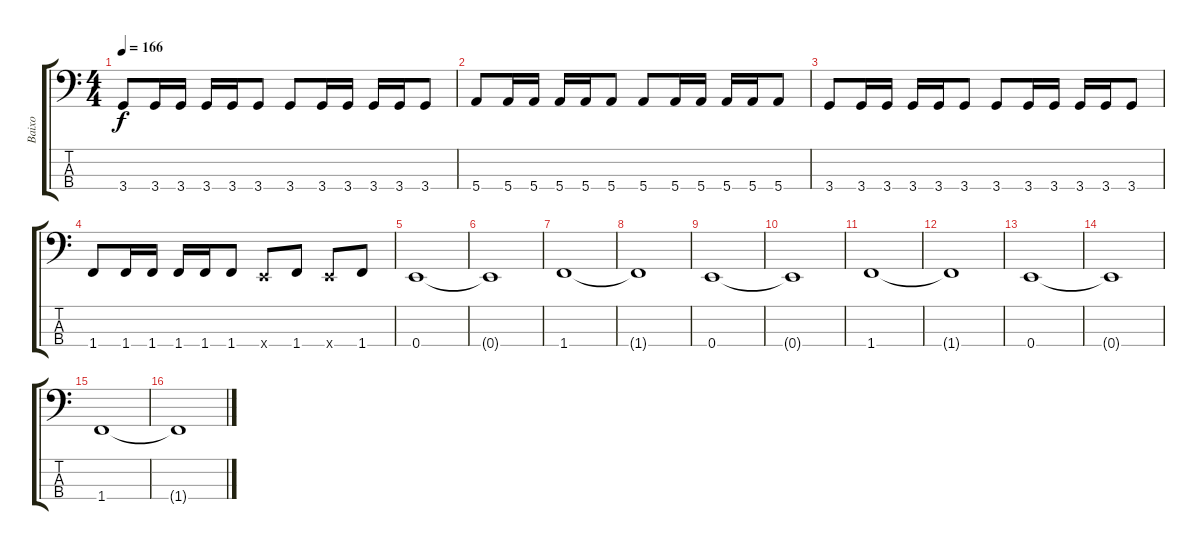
\track ("Baixo" "Baixo") {instrument electricbasspick}
\staff {score tabs}
\tuning (G2 D2 A1 E1) {hide}
\ts (4 4)
\tempo 166
\clef f4
\ks c
3.4.8{dy f} 3.4.16 3.4.16 3.4.16 3.4.16 3.4.8 3.4.8 3.4.16 3.4.16 3.4.16 3.4.16 3.4.8 |
5.4.8 5.4.16 5.4.16 5.4.16 5.4.16 5.4.8 5.4.8 5.4.16 5.4.16 5.4.16 5.4.16 5.4.8 |
3.4.8 3.4.16 3.4.16 3.4.16 3.4.16 3.4.8 3.4.8 3.4.16 3.4.16 3.4.16 3.4.16 3.4.8 |
1.4.8 1.4.16 1.4.16 1.4.16 1.4.16 1.4.8 0.4{x}.8 1.4.8 0.4{x}.8 1.4.8 |
0.4.1 |
0.4{t}.1 |
1.4.1 |
1.4{t}.1 |
0.4.1 |
0.4{t}.1 |
1.4.1 |
1.4{t}.1 |
0.4.1 |
0.4{t}.1 |
1.4.1 |
1.4{t}.1
